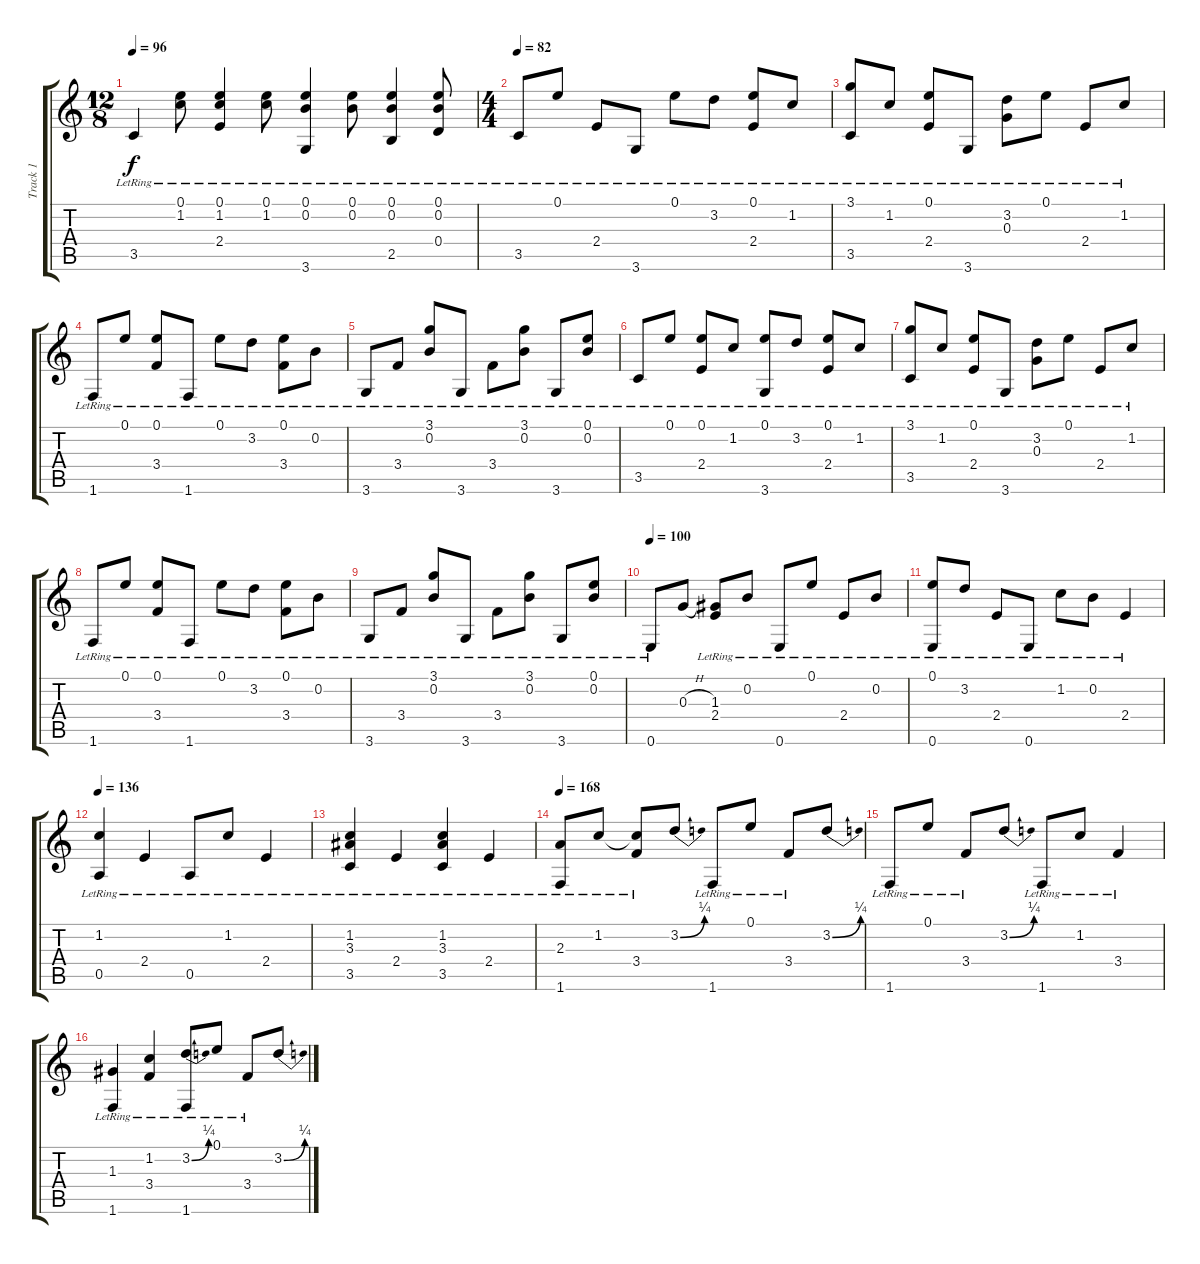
\track ("Track 1" "Track 1") {instrument acousticguitarsteel}
\staff {score tabs}
\tuning (E4 B3 G3 D3 A2 E2) {hide}
\ts (12 8)
\tempo 96
\clef g2
\ks c
3.5{lr}.4{dy f} (0.1{lr} 1.2{lr}).8 (0.1{lr} 1.2{lr} 2.4{lr}).4 (0.1{lr} 1.2{lr}).8 (0.1{lr} 0.2{lr} 3.6{lr}).4 (0.1{lr} 0.2{lr}).8 (0.1{lr} 0.2{lr} 2.5{lr}).4 (0.1{lr} 0.2{lr} 0.4{lr}).8 |
\ts (4 4)
\tempo 82
3.5{lr}.8 0.1{lr}.8 2.4{lr}.8 3.6{lr}.8 0.1{lr}.8 3.2{lr}.8 (0.1{lr} 2.4{lr}).8 1.2{lr}.8 |
(3.1{lr} 3.5{lr}).8 1.2{lr}.8 (0.1{lr} 2.4{lr}).8 3.6{lr}.8 (3.2{lr} 0.3{lr}).8 0.1{lr}.8 2.4{lr}.8 1.2{lr}.8 |
1.6{lr}.8 0.1{lr}.8 (0.1{lr} 3.4{lr}).8 1.6{lr}.8 0.1{lr}.8 3.2{lr}.8 (0.1{lr} 3.4{lr}).8 0.2{lr}.8 |
3.6{lr}.8 3.4{lr}.8 (3.1{lr} 0.2{lr}).8 3.6{lr}.8 3.4{lr}.8 (3.1{lr} 0.2{lr}).8 3.6{lr}.8 (0.1{lr} 0.2{lr}).8 |
3.5{lr}.8 0.1{lr}.8 (0.1{lr} 2.4{lr}).8 1.2{lr}.8 (0.1{lr} 3.6{lr}).8 3.2{lr}.8 (0.1{lr} 2.4{lr}).8 1.2{lr}.8 |
(3.1{lr} 3.5{lr}).8 1.2{lr}.8 (0.1{lr} 2.4{lr}).8 3.6{lr}.8 (3.2{lr} 0.3{lr}).8 0.1{lr}.8 2.4{lr}.8 1.2{lr}.8 |
1.6{lr}.8 0.1{lr}.8 (0.1{lr} 3.4{lr}).8 1.6{lr}.8 0.1{lr}.8 3.2{lr}.8 (0.1{lr} 3.4{lr}).8 0.2{lr}.8 |
3.6{lr}.8 3.4{lr}.8 (3.1{lr} 0.2{lr}).8 3.6{lr}.8 3.4{lr}.8 (3.1{lr} 0.2{lr}).8 3.6{lr}.8 (0.1{lr} 0.2{lr}).8 |
\tempo 100
0.6{lr}.8 0.3{h}.8 (1.3{lr} 2.4{lr}).8 0.2{lr}.8 0.6{lr}.8 0.1{lr}.8 2.4{lr}.8 0.2{lr}.8 |
(0.1{lr} 0.6{lr}).8 3.2{lr}.8 2.4{lr}.8 0.6{lr}.8 1.2{lr}.8 0.2{lr}.8 2.4{lr}.4 |
\tempo 136
(1.2{lr} 0.5{lr}).4 2.4{lr}.4 0.5{lr}.8 1.2{lr}.8 2.4{lr}.4 |
(1.2{lr} 3.3{lr} 3.5{lr}).4 2.4{lr}.4 (1.2{lr} 3.3{lr} 3.5{lr}).4 2.4{lr}.4 |
\tempo 168
(2.3{lr} 1.6{lr}).8 1.2{lr}.8 (1.2{t} 3.4{lr}).8 3.2{be (bend 0 0 60 1)}.8 1.6{lr}.8 0.1{lr}.8 3.4{lr}.8 3.2{be (bend 0 0 60 1)}.8 |
1.6{lr}.8 0.1{lr}.8 3.4{lr}.8 3.2{be (bend 0 0 60 1)}.8 1.6{lr}.8 1.2{lr}.8 3.4{lr}.4 |
(1.3{lr} 1.6{lr}).4 (1.2{lr} 3.4{lr}).4 (3.2{be (bend 0 0 60 1)} 1.6{lr}).8 0.1{lr}.8 3.4{lr}.8 3.2{be (bend 0 0 60 1)}.8
